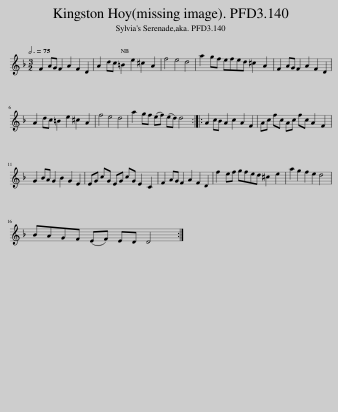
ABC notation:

X:1
L:1/8
Q:3/4=75
M:3/2
I:linebreak $
K:Dmin
V:1 treble
V:1
 F2 AG F2 A2 F2 D2 | A2 dc =B2 e2 ^c2 A2 | f4 e4 d4 | a2 gf efed ^c2 A2 | F2 AG F2 A2 F2 D2 |$ %5
 A2 dc =B2 e2 ^c2 A2 | f4 e4 d4 | a2 gf (ef) (ed) d4 :: A2 cB A2 c2 A2 F2 | Ac fc Ac fc A2 F2 |$ %10
 G2 BA G2 B2 G2 E2 | EG cG EG cG E2 C2 | F2 AG F2 A2 F2 D2 | f2 ef gfed ^c2 e2 | a2 g2 f2 e2 d4 |$ %15
 BAGF (EF) ED D4 :| %16
